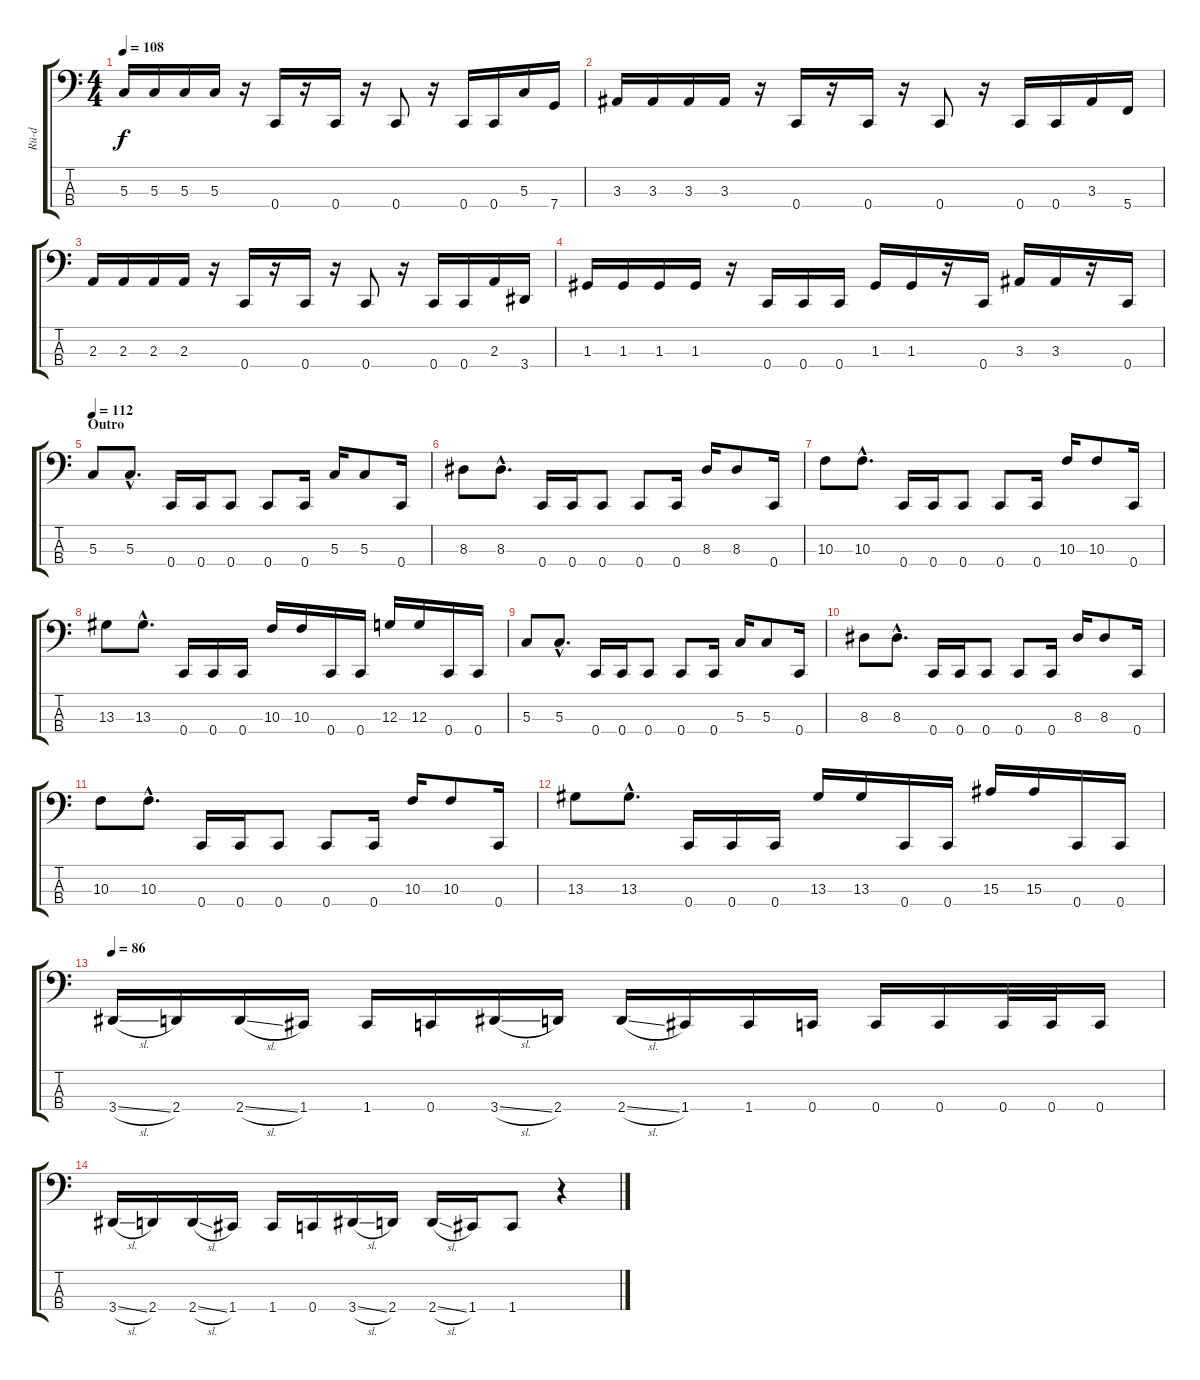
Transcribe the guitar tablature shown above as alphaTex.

\track ("Rü-d" "Rü-d") {instrument electricbassfinger}
\staff {score tabs}
\tuning (F2 C2 G1 C1) {hide}
\ts (4 4)
\tempo 108
\clef f4
\ks c
5.3.16{dy f} 5.3.16 5.3.16 5.3.16 r.16 0.4.16 r.16 0.4.16 r.16 0.4.8 r.16 0.4.16 0.4.16 5.3.16 7.4.16 |
3.3.16 3.3.16 3.3.16 3.3.16 r.16 0.4.16 r.16 0.4.16 r.16 0.4.8 r.16 0.4.16 0.4.16 3.3.16 5.4.16 |
2.3.16 2.3.16 2.3.16 2.3.16 r.16 0.4.16 r.16 0.4.16 r.16 0.4.8 r.16 0.4.16 0.4.16 2.3.16 3.4.16 |
1.3.16 1.3.16 1.3.16 1.3.16 r.16 0.4.16 0.4.16 0.4.16 1.3.16 1.3.16 r.16 0.4.16 3.3.16 3.3.16 r.16 0.4.16 |
\section ("" "Outro")
\tempo 112
5.3.8 5.3{hac}.8{d} 0.4.16 0.4.16 0.4.8 0.4.8 0.4.16 5.3.16 5.3.8 0.4.16 |
8.3.8 8.3{hac}.8{d} 0.4.16 0.4.16 0.4.8 0.4.8 0.4.16 8.3.16 8.3.8 0.4.16 |
10.3.8 10.3{hac}.8{d} 0.4.16 0.4.16 0.4.8 0.4.8 0.4.16 10.3.16 10.3.8 0.4.16 |
13.3.8 13.3{hac}.8{d} 0.4.16 0.4.16 0.4.16 10.3.16 10.3.16 0.4.16 0.4.16 12.3.16 12.3.16 0.4.16 0.4.16 |
5.3.8 5.3{hac}.8{d} 0.4.16 0.4.16 0.4.8 0.4.8 0.4.16 5.3.16 5.3.8 0.4.16 |
8.3.8 8.3{hac}.8{d} 0.4.16 0.4.16 0.4.8 0.4.8 0.4.16 8.3.16 8.3.8 0.4.16 |
10.3.8 10.3{hac}.8{d} 0.4.16 0.4.16 0.4.8 0.4.8 0.4.16 10.3.16 10.3.8 0.4.16 |
13.3.8 13.3{hac}.8{d} 0.4.16 0.4.16 0.4.16 13.3.16 13.3.16 0.4.16 0.4.16 15.3.16 15.3.16 0.4.16 0.4.16 |
\tempo 86
3.4{sl}.16 2.4.16 2.4{sl}.16 1.4.16 1.4.16 0.4.16 3.4{sl}.16 2.4.16 2.4{sl}.16 1.4.16 1.4.16 0.4.16 0.4.16 0.4.16 0.4.32 0.4.32 0.4.16 |
3.4{sl}.16 2.4.16 2.4{sl}.16 1.4.16 1.4.16 0.4.16 3.4{sl}.16 2.4.16 2.4{sl}.16 1.4.16 1.4.8 r.4
